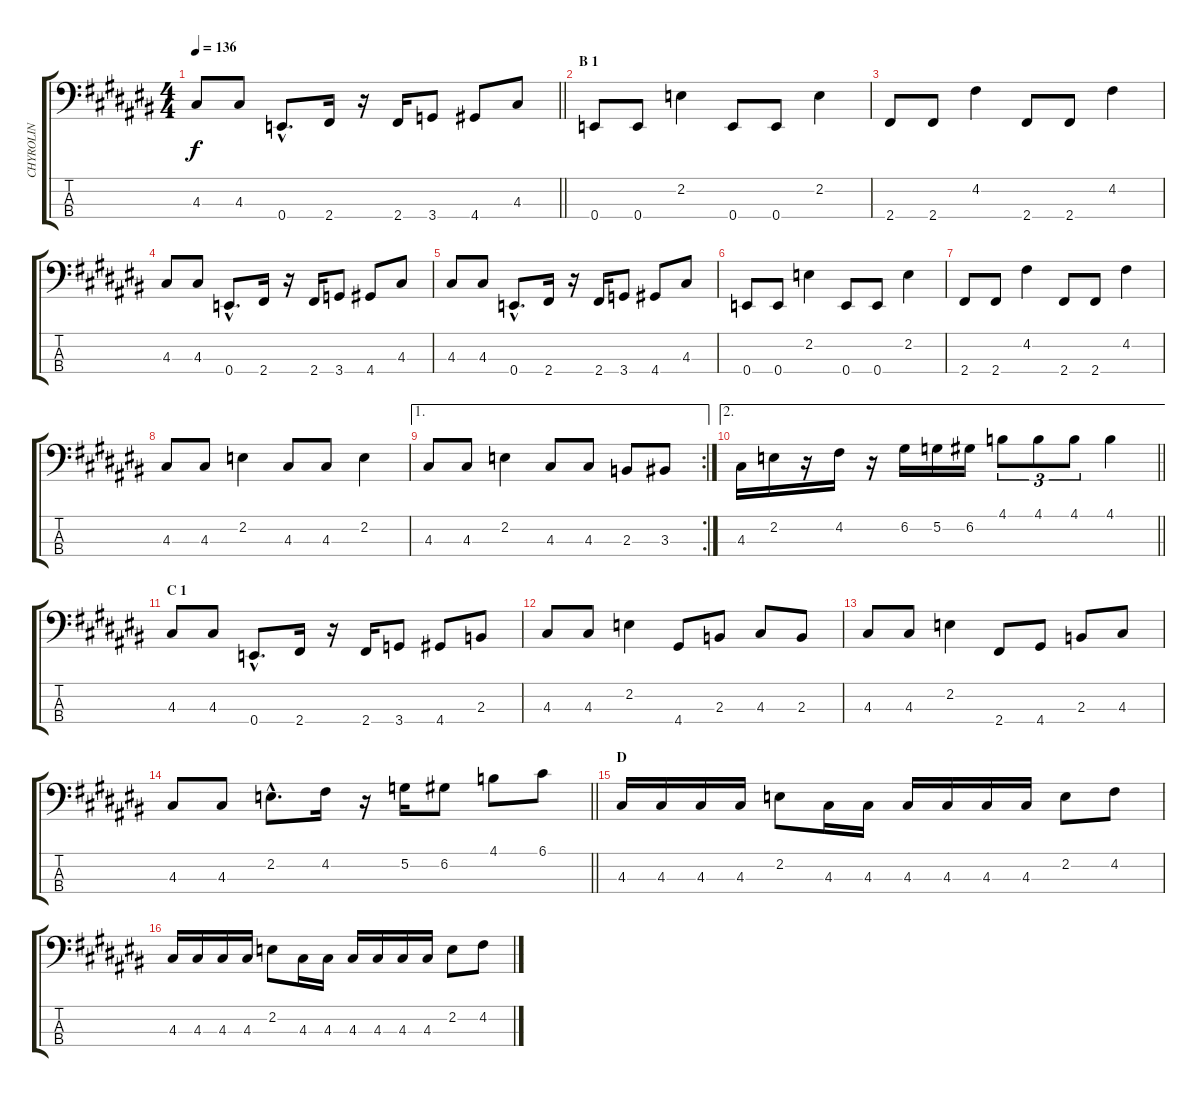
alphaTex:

\track ("CHYROLIN" "CHYROLIN") {instrument acousticguitarnylon}
\staff {score tabs}
\tuning (G2 D2 A1 E1) {hide}
\ts (4 4)
\tempo 136
\clef f4
\barLineRight lightlight
\ks c#
4.3.8{dy f} 4.3.8 0.4{hac}.8{d} 2.4.16 r.16 2.4.16 3.4.8 4.4.8 4.3.8 |
\section ("" "B 1")
0.4.8 0.4.8 2.2.4 0.4.8 0.4.8 2.2.4 |
2.4.8 2.4.8 4.2.4 2.4.8 2.4.8 4.2.4 |
4.3.8 4.3.8 0.4{hac}.8{d} 2.4.16 r.16 2.4.16 3.4.8 4.4.8 4.3.8 |
4.3.8 4.3.8 0.4{hac}.8{d} 2.4.16 r.16 2.4.16 3.4.8 4.4.8 4.3.8 |
0.4.8 0.4.8 2.2.4 0.4.8 0.4.8 2.2.4 |
2.4.8 2.4.8 4.2.4 2.4.8 2.4.8 4.2.4 |
4.3.8 4.3.8 2.2.4 4.3.8 4.3.8 2.2.4 |
\ae 1
\rc 2
4.3.8 4.3.8 2.2.4 4.3.8 4.3.8 2.3.8 3.3.8 |
\ae 2
\barLineRight lightlight
4.3.16 2.2.16 r.16 4.2.16 r.16 6.2.16 5.2.16 6.2.16 4.1.8{tu (3 2)} 4.1.8{tu (3 2)} 4.1.8{tu (3 2)} 4.1.4 |
\section ("" "C 1")
4.3.8 4.3.8 0.4{hac}.8{d} 2.4.16 r.16 2.4.16 3.4.8 4.4.8 2.3.8 |
4.3.8 4.3.8 2.2.4 4.4.8 2.3.8 4.3.8 2.3.8 |
4.3.8 4.3.8 2.2.4 2.4.8 4.4.8 2.3.8 4.3.8 |
\barLineRight lightlight
4.3.8 4.3.8 2.2{hac}.8{d} 4.2.16 r.16 5.2.16 6.2.8 4.1.8 6.1.8 |
\section ("" "D")
4.3.16 4.3.16 4.3.16 4.3.16 2.2.8 4.3.16 4.3.16 4.3.16 4.3.16 4.3.16 4.3.16 2.2.8 4.2.8 |
4.3.16 4.3.16 4.3.16 4.3.16 2.2.8 4.3.16 4.3.16 4.3.16 4.3.16 4.3.16 4.3.16 2.2.8 4.2.8
